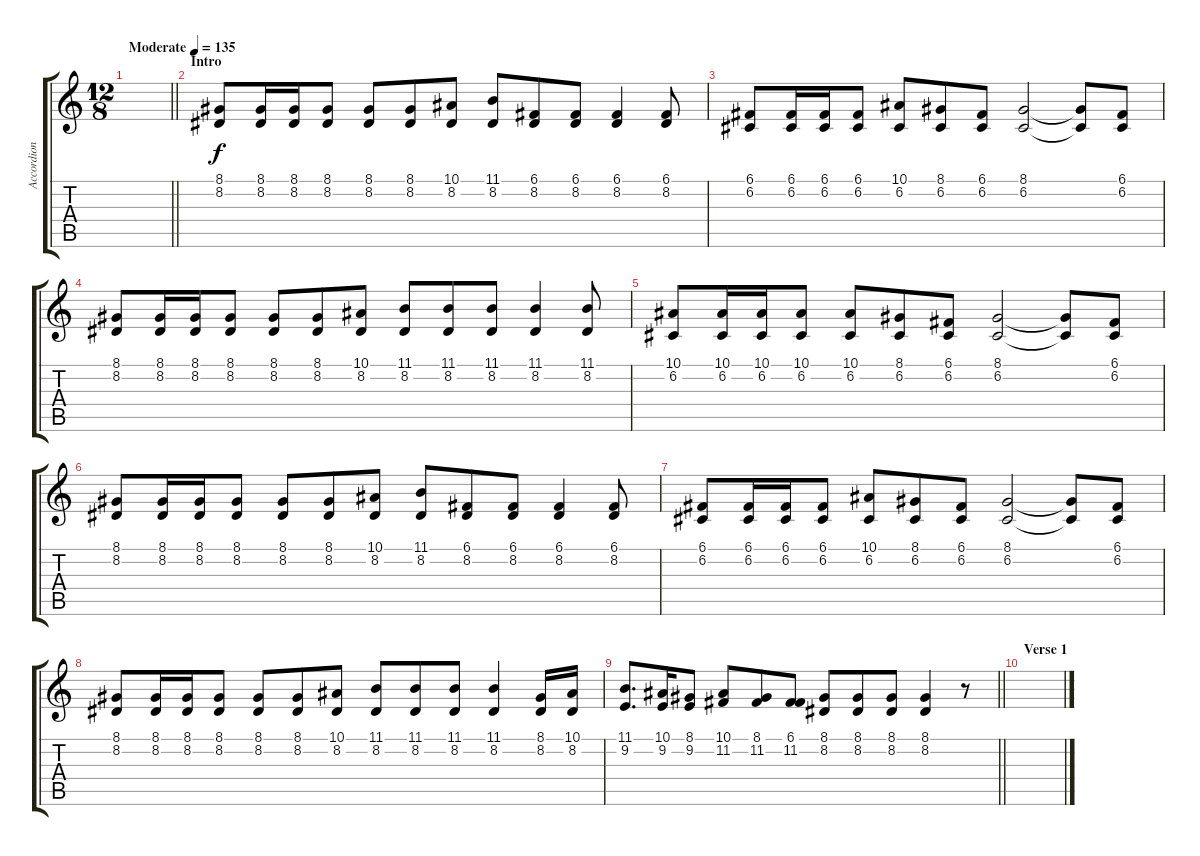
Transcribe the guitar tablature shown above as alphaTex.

\track ("Accordion" "Accordion") {instrument accordion}
\staff {score tabs}
\tuning (C4 G3 Eb3 Bb2 F2 C2) {hide}
\ts (12 8)
\tempo (135 "Moderate")
\clef g2
\barLineRight lightlight
\ks c
|
\section ("" "Intro")
(8.1 8.2).8 (8.1 8.2).16 (8.1 8.2).16 (8.1 8.2).8 (8.1 8.2).8 (8.1 8.2).8 (10.1 8.2).8 (11.1 8.2).8 (6.1 8.2).8 (6.1 8.2).8 (6.1 8.2).4 (6.1 8.2).8 |
(6.1 6.2).8 (6.1 6.2).16 (6.1 6.2).16 (6.1 6.2).8 (10.1 6.2).8 (8.1 6.2).8 (6.1 6.2).8 (8.1 6.2).2 (8.1{t} 6.2{t}).8 (6.1 6.2).8 |
(8.1 8.2).8 (8.1 8.2).16 (8.1 8.2).16 (8.1 8.2).8 (8.1 8.2).8 (8.1 8.2).8 (10.1 8.2).8 (11.1 8.2).8 (11.1 8.2).8 (11.1 8.2).8 (11.1 8.2).4 (11.1 8.2).8 |
(10.1 6.2).8 (10.1 6.2).16 (10.1 6.2).16 (10.1 6.2).8 (10.1 6.2).8 (8.1 6.2).8 (6.1 6.2).8 (8.1 6.2).2 (8.1{t} 6.2{t}).8 (6.1 6.2).8 |
(8.1 8.2).8 (8.1 8.2).16 (8.1 8.2).16 (8.1 8.2).8 (8.1 8.2).8 (8.1 8.2).8 (10.1 8.2).8 (11.1 8.2).8 (6.1 8.2).8 (6.1 8.2).8 (6.1 8.2).4 (6.1 8.2).8 |
(6.1 6.2).8 (6.1 6.2).16 (6.1 6.2).16 (6.1 6.2).8 (10.1 6.2).8 (8.1 6.2).8 (6.1 6.2).8 (8.1 6.2).2 (8.1{t} 6.2{t}).8 (6.1 6.2).8 |
(8.1 8.2).8 (8.1 8.2).16 (8.1 8.2).16 (8.1 8.2).8 (8.1 8.2).8 (8.1 8.2).8 (10.1 8.2).8 (11.1 8.2).8 (11.1 8.2).8 (11.1 8.2).8 (11.1 8.2).4 (8.1 8.2).16 (10.1 8.2).16 |
\barLineRight lightlight
(11.1 9.2).8{d} (10.1 9.2).16 (8.1 9.2).8 (10.1 11.2).8 (8.1 11.2).8 (6.1 11.2).8 (8.1 8.2).8 (8.1 8.2).8 (8.1 8.2).8 (8.1 8.2).4 r.8 |
\section ("" "Verse 1")
